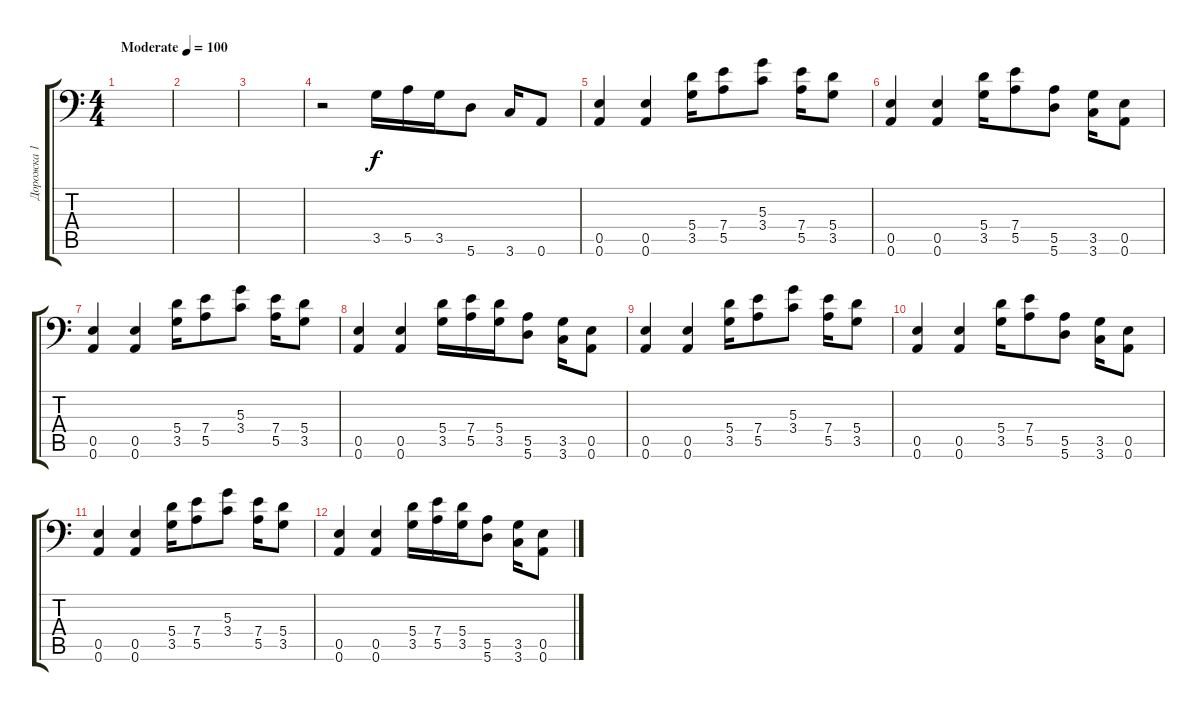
\track ("Дорожка 1" "Дорожка 1") {instrument distortionguitar}
\staff {score tabs}
\tuning (B3 Gb3 D3 A2 E2 A1) {hide}
\ts (4 4)
\tempo (100 "Moderate")
\clef f4
\ks c
|
|
|
r.2 3.5.16 5.5.16 3.5.16 5.6.8 3.6.16 0.6.8 |
(0.5 0.6).4 (0.5 0.6).4 (5.4 3.5).16 (7.4 5.5).8 (5.3 3.4).8 (7.4 5.5).16 (5.4 3.5).8 |
(0.5 0.6).4 (0.5 0.6).4 (5.4 3.5).16 (7.4 5.5).8 (5.5 5.6).8 (3.5 3.6).16 (0.5 0.6).8 |
(0.5 0.6).4 (0.5 0.6).4 (5.4 3.5).16 (7.4 5.5).8 (5.3 3.4).8 (7.4 5.5).16 (5.4 3.5).8 |
(0.5 0.6).4 (0.5 0.6).4 (5.4 3.5).16 (7.4 5.5).16 (5.4 3.5).16 (5.5 5.6).8 (3.5 3.6).16 (0.5 0.6).8 |
(0.5 0.6).4 (0.5 0.6).4 (5.4 3.5).16 (7.4 5.5).8 (5.3 3.4).8 (7.4 5.5).16 (5.4 3.5).8 |
(0.5 0.6).4 (0.5 0.6).4 (5.4 3.5).16 (7.4 5.5).8 (5.5 5.6).8 (3.5 3.6).16 (0.5 0.6).8 |
(0.5 0.6).4 (0.5 0.6).4 (5.4 3.5).16 (7.4 5.5).8 (5.3 3.4).8 (7.4 5.5).16 (5.4 3.5).8 |
(0.5 0.6).4 (0.5 0.6).4 (5.4 3.5).16 (7.4 5.5).16 (5.4 3.5).16 (5.5 5.6).8 (3.5 3.6).16 (0.5 0.6).8
